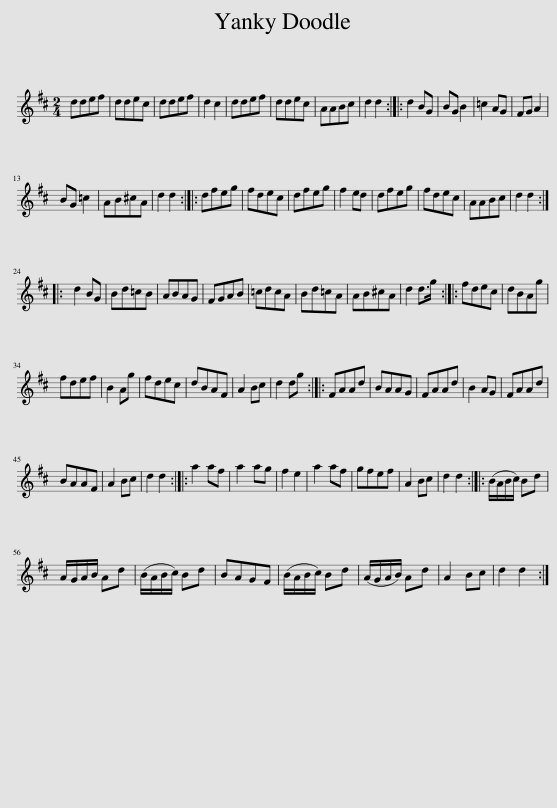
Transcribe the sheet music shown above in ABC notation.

X:1
L:1/8
M:2/4
I:linebreak $
K:D
V:1 treble
V:1
 ddef | ddec | ddef | d2 c2 | ddef | %5
 ddec | AABc | d2 d2 :: d2 BG | BG B2 | %10
 =c2 AG | FG A2 |$ BG =c2 | AB^cA | d2 d2 :: %15
 dfeg | fdec | dfeg | f2 ed | dfeg | %20
 fdec | AABc | d2 d2 ::$ d2 BG | Bd=cB | %25
 ABAG | FGAB | =cdcA | Bd=cA | AB^cA | %30
 d2 d>g :: fdec | dBAg |$ fdef | B2 Ag | %35
 fdec | dBAF | A2 Bc | d2 dg :: FAAd | %40
 BAAG | FAAd | B2 AG | FAAd |$ BAAF | %45
 A2 Bc | d2 d2 :: a2 af | a2 ag | f2 e2 | %50
 a2 af | gfef | A2 Bc | d2 d2 :: (B/A/B/c/) Bd |$ %55
 A/G/A/B/ Ad | (B/A/B/c/) Bd | BAGF | (B/A/B/c/) Bd | (A/G/A/B/) Ad | %60
 A2 Bc | d2 d2 :| %62
